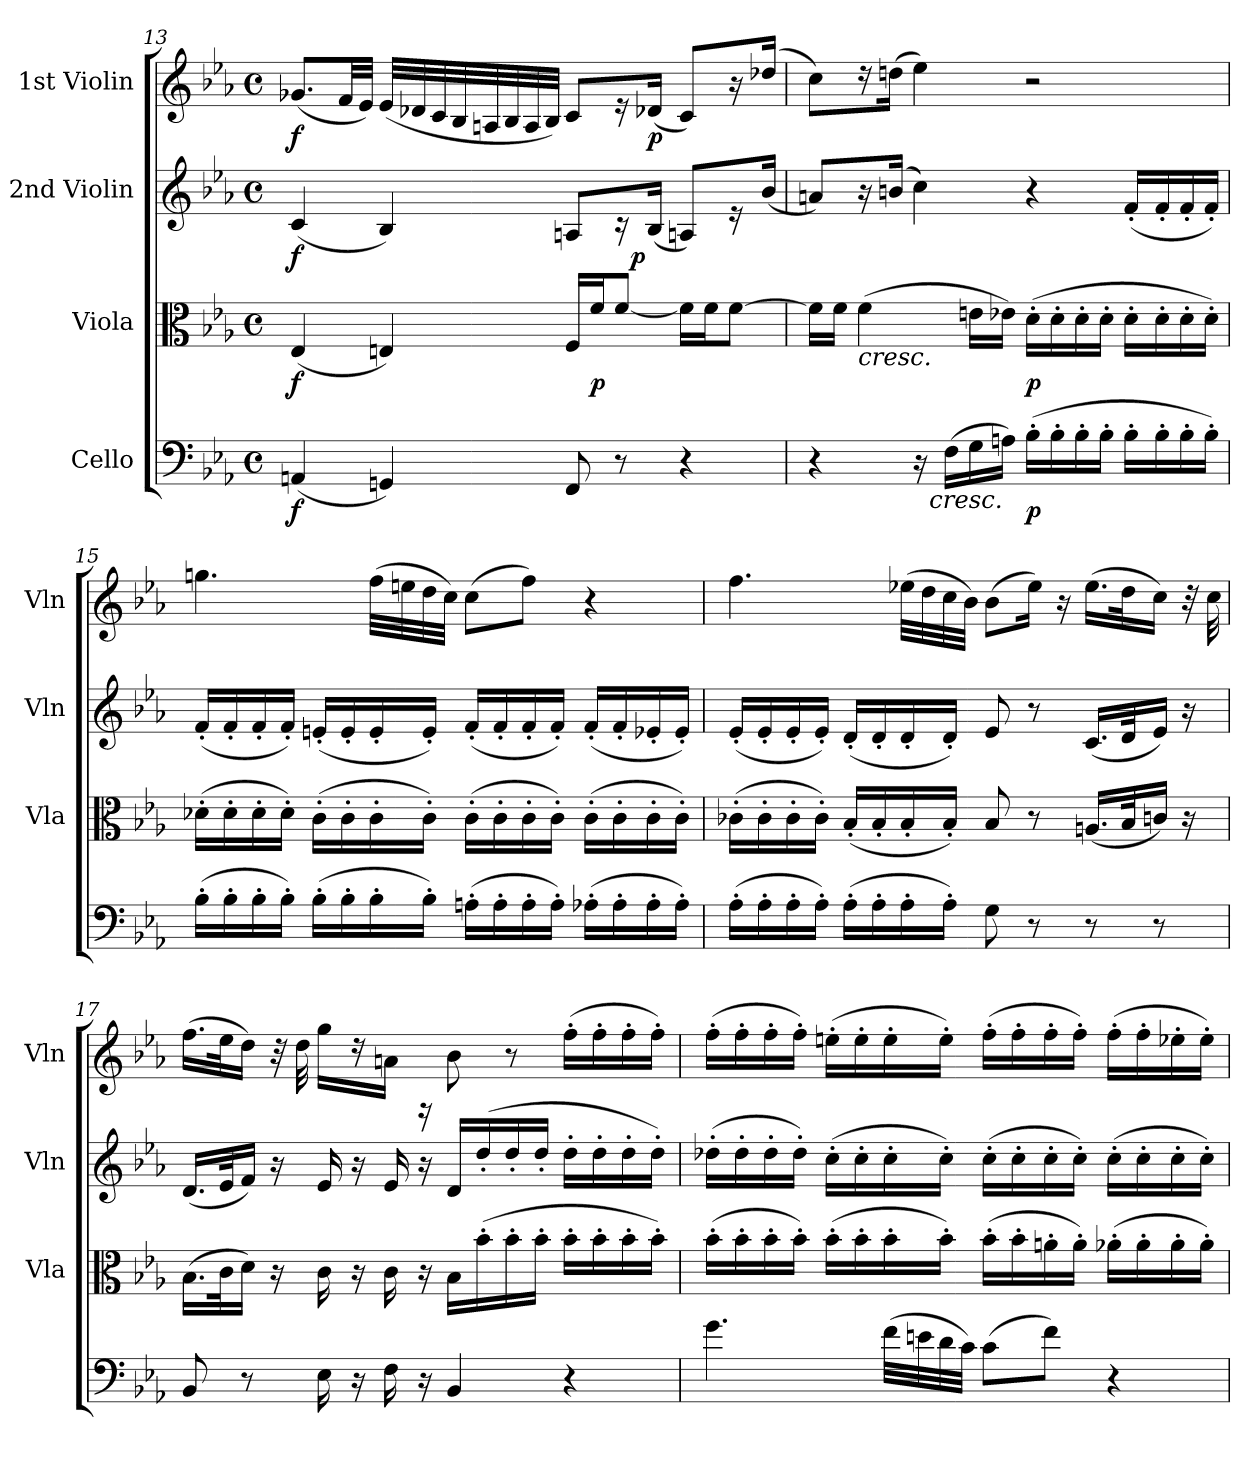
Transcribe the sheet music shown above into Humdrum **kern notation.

**kern	**dynam	**kern	**dynam	**kern	**dynam	**kern	**dynam
*part4	*part4	*part3	*part3	*part2	*part2	*part1	*part1
*staff4	*staff4	*staff3	*staff3	*staff2	*staff2	*staff1	*staff1
*I"Cello	*	*I"Viola	*	*I"2nd Violin	*	*I"1st Violin	*
*	*	*I'Vla	*	*I'Vln	*	*I'Vln	*
*clefF4	*	*clefC3	*	*clefG2	*	*clefG2	*
*k[b-e-a-]	*	*k[b-e-a-]	*	*k[b-e-a-]	*	*k[b-e-a-]	*
*E-:	*	*E-:	*	*E-:	*	*E-:	*
*M4/4	*	*M4/4	*	*M4/4	*	*M4/4	*
*met(c)	*	*met(c)	*	*met(c)	*	*met(c)	*
=13	=13	=13	=13	=13	=13	=13	=13
!	!LO:DY:b	!	!LO:DY:b	!	!LO:DY:b	!	!LO:DY:b
*	*	*	*	*^	*	*	*
(4AAn/	f	(4E-/	f	(4c/	2ryy	f	(8.g-X/L	f
.	.	.	.	.	.	.	32f/LL	.
.	.	.	.	.	.	.	32e-/JJJ)	.
4GGn/)	.	4En/)	.	4B-/)	.	.	(32e-/LLL	.
.	.	.	.	.	.	.	32d-X/	.
.	.	.	.	.	.	.	32c/	.
.	.	.	.	.	.	.	32B-/	.
.	.	.	.	.	.	.	32An/	.
.	.	.	.	.	.	.	32B-/	.
.	.	.	.	.	.	.	32A/	.
.	.	.	.	.	.	.	32B-/JJJ)	.
8FF/	.	16F/LL	.	8An/L	8ryy	.	8c/L	.
!	!	!	!LO:DY:b	!	!	!	!	!
.	.	16f/J	p	.	.	.	.	.
8r	.	[8f/J	.	16r	32ryy	.	16r	.
!	!	!	!	!	!	!LO:DY:b	!	!
.	.	.	.	.	4ryy	p	.	.
!	!	!	!	!	!	!	!	!LO:DY:b
.	.	.	.	(16B-/Jk	.	.	(16d-X/Jk	p
4r	.	16f\LL]	.	8An/L)	.	.	8c/L)	.
.	.	16f\J	.	.	.	.	.	.
.	.	[8f\J	.	16r	.	.	16r	.
.	.	.	.	.	16.ryy	.	.	.
.	.	.	.	(16b-/Jk	.	.	(16dd-X/Jk	.
*	*	*	*	*v	*v	*	*	*
=14	=14	=14	=14	=14	=14	=14	=14
*^	*	*	*	*	*	*	*
4r	4ryy	.	16f\LL]	.	8an/L)	.	8cc\L)	.
.	.	.	16f\JJ	.	.	.	.	.
!	!	!	!LO:TX:b:i:t=cresc.	!	!	!	!	!
.	.	.	(4f\	.	16r	.	16r	.
.	.	.	.	.	(16bn/Jk	.	(16ddn\Jk	.
16r	32ryy	.	.	.	4cc\)	.	4ee-\)	.
!	!LO:TX:b:i:t=cresc.	!	!	!	!	!	!	!
.	2ryy	.	.	.	.	.	.	.
(16F\LL	.	.	.	.	.	.	.	.
16G\	.	.	16en\LL	.	.	.	.	.
16An\JJ)	.	.	16e-X\JJ)	.	.	.	.	.
!	!	!LO:DY:b	!	!LO:DY:b	!	!	!	!
(16B-'>\LL	.	p	(16d'>\LL	p	4r	.	2r	.
16B-'>\	.	.	16d'>\	.	.	.	.	.
16B-'>\	.	.	16d'>\	.	.	.	.	.
16B-'>\JJ	.	.	16d'>\JJ	.	.	.	.	.
16B-'>\LL	.	.	16d'>\LL	.	(16f'</LL	.	.	.
.	8..ryy	.	.	.	.	.	.	.
16B-'>\	.	.	16d'>\	.	16f'</	.	.	.
16B-'>\	.	.	16d'>\	.	16f'</	.	.	.
16B-'>\JJ)	.	.	16d'>\JJ)	.	16f'</JJ)	.	.	.
*v	*v	*	*	*	*	*	*	*
=15	=15	=15	=15	=15	=15	=15	=15
(16B-'>\LL	.	(16d-X'>\LL	.	(16f'</LL	.	4.ggn\	.
16B-'>\	.	16d-'>\	.	16f'</	.	.	.
16B-'>\	.	16d-'>\	.	16f'</	.	.	.
16B-'>\JJ)	.	16d-'>\JJ)	.	16f'</JJ)	.	.	.
(16B-'>\LL	.	(16c'>\LL	.	(16en'</LL	.	.	.
16B-'>\	.	16c'>\	.	16e'</	.	.	.
16B-'>\	.	16c'>\	.	16e'</	.	(32ff\LLL	.
.	.	.	.	.	.	32een\	.
16B-'>\JJ)	.	16c'>\JJ)	.	16e'</JJ)	.	32dd\	.
.	.	.	.	.	.	32cc\JJJ)	.
(16A'>\LL	.	(16c'>\LL	.	(16f'</LL	.	(8cc\L	.
16A'>\	.	16c'>\	.	16f'</	.	.	.
16A'>\	.	16c'>\	.	16f'</	.	8ff\J)	.
16A'>\JJ)	.	16c'>\JJ)	.	16f'</JJ)	.	.	.
(16A-X'>\LL	.	(16c'>\LL	.	(16f'</LL	.	4r	.
16A-'>\	.	16c'>\	.	16f'</	.	.	.
16A-'>\	.	16c'>\	.	16e-X'</	.	.	.
16A-'>\JJ)	.	16c'>\JJ)	.	16e-'</JJ)	.	.	.
=16	=16	=16	=16	=16	=16	=16	=16
(16A-'>\LL	.	(16c-'>\LL	.	(16e-'</LL	.	4.ff\	.
16A-'>\	.	16c-'>\	.	16e-'</	.	.	.
16A-'>\	.	16c-'>\	.	16e-'</	.	.	.
16A-'>\JJ)	.	16c-'>\JJ)	.	16e-'</JJ)	.	.	.
(16A-'>\LL	.	(16B-'</LL	.	(16d'</LL	.	.	.
16A-'>\	.	16B-'</	.	16d'</	.	.	.
16A-'>\	.	16B-'</	.	16d'</	.	(32ee-X\LLL	.
.	.	.	.	.	.	32dd\	.
16A-'>\JJ)	.	16B-'</JJ)	.	16d'</JJ)	.	32cc\	.
.	.	.	.	.	.	32b-\JJJ)	.
8G\	.	8B-/	.	8e-/	.	(8b-\L	.
8r	.	8r	.	8r	.	16ee-\Jk)	.
.	.	.	.	.	.	16r	.
8r	.	(16.An/LL	.	(16.c/LL	.	(16.ee-\LL	.
.	.	32B-/k	.	32d/k	.	32dd\k	.
8r	.	16cn/JJ)	.	16e-/JJ)	.	16cc\JJ)	.
.	.	16r	.	16r	.	32r	.
.	.	.	.	.	.	32cc\	.
=17	=17	=17	=17	=17	=17	=17	=17
8BB-/	.	(16.B-\LL	.	(16.d/LL	.	(16.ff\LL	.
.	.	32c\k	.	32e-/k	.	32ee-\k	.
8r	.	16d\JJ)	.	16f/JJ)	.	16dd\JJ)	.
.	.	16r	.	16r	.	32r	.
.	.	.	.	.	.	32dd\	.
16E-\	.	16c\	.	16e-/	.	16gg\KL	.
16r	.	16r	.	16r	.	16r	.
16F\	.	16c\	.	16e-/	.	16an\Jk	.
16r	.	16r	.	16r	.	16rE	.
4BB-/	.	16B-\LL	.	16d/LL	.	8b-\	.
.	.	(16b-'>\	.	(16dd'</	.	.	.
.	.	16b-'>\	.	16dd'</	.	8r	.
.	.	16b-'>\JJ	.	16dd'</JJ	.	.	.
4r	.	16b-'>\LL	.	16dd'>\LL	.	(16ff'>\LL	.
.	.	16b-'>\	.	16dd'>\	.	16ff'>\	.
.	.	16b-'>\	.	16dd'>\	.	16ff'>\	.
.	.	16b-'>\JJ)	.	16dd'>\JJ)	.	16ff'>\JJ)	.
=18	=18	=18	=18	=18	=18	=18	=18
4.g\	.	(16b-'>\LL	.	(16dd-X'>\LL	.	(16ff'>\LL	.
.	.	16b-'>\	.	16dd-'>\	.	16ff'>\	.
.	.	16b-'>\	.	16dd-'>\	.	16ff'>\	.
.	.	16b-'>\JJ)	.	16dd-'>\JJ)	.	16ff'>\JJ)	.
.	.	(16b-'>\LL	.	(16cc'>\LL	.	(16een'>\LL	.
.	.	16b-'>\	.	16cc'>\	.	16ee'>\	.
(32f\LLL	.	16b-'>\	.	16cc'>\	.	16ee'>\	.
32en\	.	.	.	.	.	.	.
32d\	.	16b-'>\JJ)	.	16cc'>\JJ)	.	16ee'>\JJ)	.
32c\JJJ)	.	.	.	.	.	.	.
(8c\L	.	(16b-'>\LL	.	(16cc'>\LL	.	(16ff'>\LL	.
.	.	16b-'>\	.	16cc'>\	.	16ff'>\	.
8f\J)	.	16an'>\	.	16cc'>\	.	16ff'>\	.
.	.	16a'>\JJ)	.	16cc'>\JJ)	.	16ff'>\JJ)	.
4r	.	(16a-X'>\LL	.	(16cc'>\LL	.	(16ff'>\LL	.
.	.	16a-'>\	.	16cc'>\	.	16ff'>\	.
.	.	16a-'>\	.	16cc'>\	.	16ee-X'>\	.
.	.	16a-'>\JJ)	.	16cc'>\JJ)	.	16ee-'>\JJ)	.
=	=	=	=	=	=	=	=
*-	*-	*-	*-	*-	*-	*-	*-
